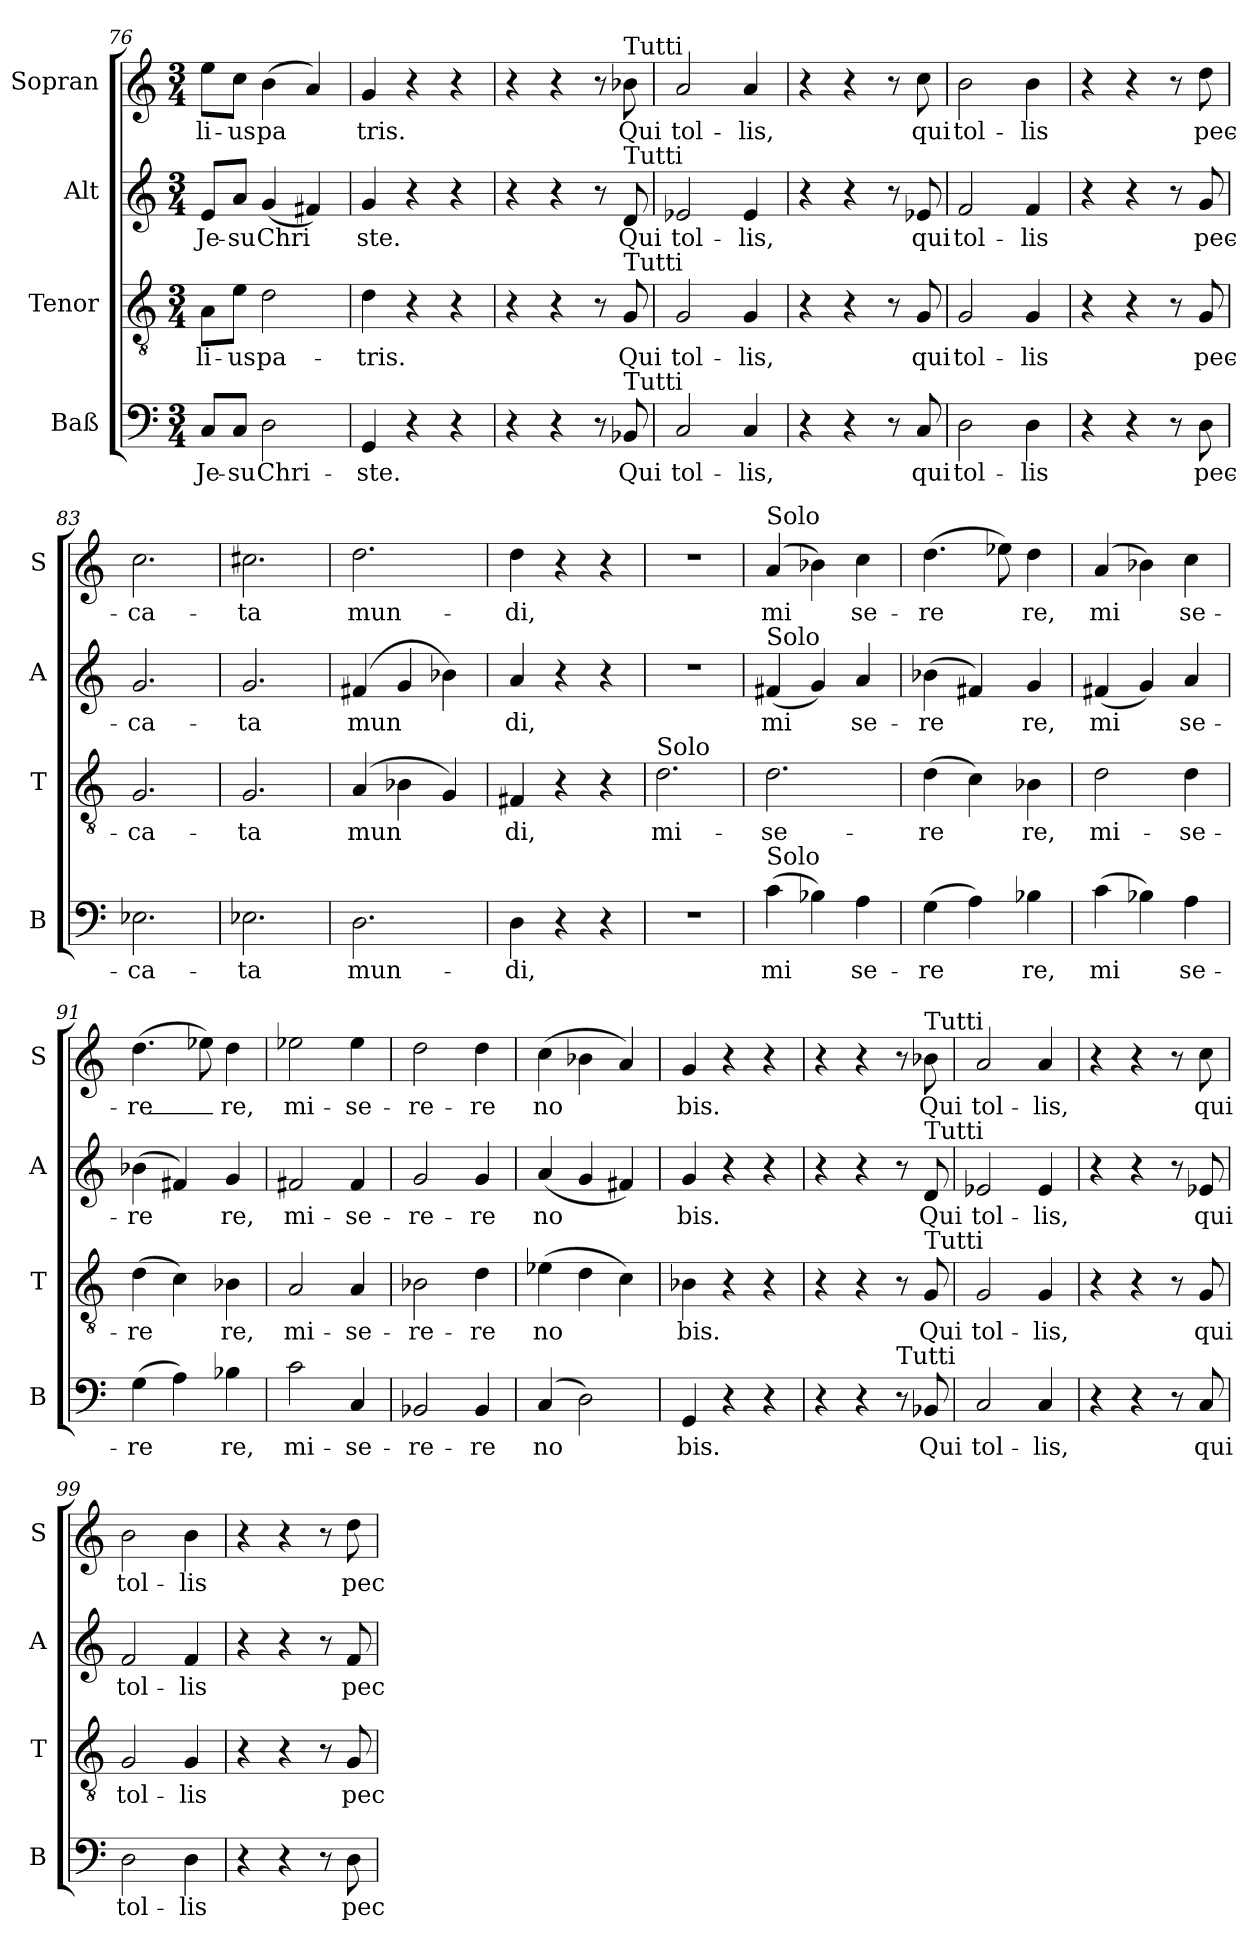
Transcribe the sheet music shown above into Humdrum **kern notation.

**kern	**text	**kern	**text	**kern	**text	**kern	**text
*part4	*part4	*part3	*part3	*part2	*part2	*part1	*part1
*staff4	*staff4	*staff3	*staff3	*staff2	*staff2	*staff1	*staff1
*I"Baß	*	*I"Tenor	*	*I"Alt	*	*I"Sopran	*
*I'B	*	*I'T	*	*I'A	*	*I'S	*
*clefF4	*	*clefGv2	*	*clefG2	*	*clefG2	*
*k[]	*	*k[]	*	*k[]	*	*k[]	*
*M3/4	*	*M3/4	*	*M3/4	*	*M3/4	*
=76	=76	=76	=76	=76	=76	=76	=76
!	!LO:LY:b	!	!LO:LY:b	!	!LO:LY:b	!	!LO:LY:b
8CL	Je-	8AL	-li-	8eL	Je-	8eeL	-li-
!	!LO:LY:b	!	!LO:LY:b	!	!LO:LY:b	!	!LO:LY:b
8CJ	-su	8eJ	-us	8aJ	-su	8ccJ	-us
!	!LO:LY:b	!	!LO:LY:b	!	!LO:LY:b	!	!LO:LY:b
2D	Chri-	2d	pa-	(<4g	Chri	(<4b	pa
.	.	.	.	4f#X)	.	4a)	.
=77	=77	=77	=77	=77	=77	=77	=77
!	!LO:LY:b	!	!LO:LY:b	!	!LO:LY:b	!	!LO:LY:b
4GG	-ste.	4d	-tris.	4g	ste.	4g	tris.
4r	.	4r	.	4r	.	4r	.
4r	.	4r	.	4r	.	4r	.
=78	=78	=78	=78	=78	=78	=78	=78
4r	.	4r	.	4r	.	4r	.
4r	.	4r	.	4r	.	4r	.
8r	.	8r	.	8r	.	8r	.
!	!	!	!	!	!	!LO:TX:a:t=Tutti	!
!	!	!	!	!LO:TX:a:t=Tutti	!	!	!
!	!	!LO:TX:a:t=Tutti	!	!	!	!	!
!LO:TX:a:t=Tutti	!	!	!	!	!	!	!
!	!LO:LY:b	!	!LO:LY:b	!	!LO:LY:b	!	!LO:LY:b
8BB-X	Qui	8G	Qui	8d	Qui	8b-X	Qui
=79	=79	=79	=79	=79	=79	=79	=79
!	!LO:LY:b	!	!LO:LY:b	!	!LO:LY:b	!	!LO:LY:b
2C	tol-	2G	tol-	2e-X	tol-	2a	tol-
!	!LO:LY:b	!	!LO:LY:b	!	!LO:LY:b	!	!LO:LY:b
4C	-lis,	4G	-lis,	4e-	-lis,	4a	-lis,
=80	=80	=80	=80	=80	=80	=80	=80
4r	.	4r	.	4r	.	4r	.
4r	.	4r	.	4r	.	4r	.
8r	.	8r	.	8r	.	8r	.
!	!LO:LY:b	!	!LO:LY:b	!	!LO:LY:b	!	!LO:LY:b
8C	qui	8G	qui	8e-X	qui	8cc	qui
=81	=81	=81	=81	=81	=81	=81	=81
!	!LO:LY:b	!	!LO:LY:b	!	!LO:LY:b	!	!LO:LY:b
2D	tol-	2G	tol-	2f	tol-	2b	tol-
!	!LO:LY:b	!	!LO:LY:b	!	!LO:LY:b	!	!LO:LY:b
4D	-lis	4G	-lis	4f	-lis	4b	-lis
=82	=82	=82	=82	=82	=82	=82	=82
4r	.	4r	.	4r	.	4r	.
4r	.	4r	.	4r	.	4r	.
8r	.	8r	.	8r	.	8r	.
!	!LO:LY:b	!	!LO:LY:b	!	!LO:LY:b	!	!LO:LY:b
8D	pec-	8G	pec-	8g	pec-	8dd	pec-
=83	=83	=83	=83	=83	=83	=83	=83
!	!LO:LY:b	!	!LO:LY:b	!	!LO:LY:b	!	!LO:LY:b
2.E-X	-ca-	2.G	-ca-	2.g	-ca-	2.cc	-ca-
=84	=84	=84	=84	=84	=84	=84	=84
!	!LO:LY:b	!	!LO:LY:b	!	!LO:LY:b	!	!LO:LY:b
2.E-X	-ta	2.G	-ta	2.g	-ta	2.cc#X	-ta
=85	=85	=85	=85	=85	=85	=85	=85
!	!LO:LY:b	!	!LO:LY:b	!	!LO:LY:b	!	!LO:LY:b
2.D	mun-	(>4A	mun	(<4f#X	mun	2.dd	mun-
.	.	4B-X	.	4g	.	.	.
.	.	4G)	.	4b-X)	.	.	.
!!LO:LB:g=z
=86	=86	=86	=86	=86	=86	=86	=86
!	!LO:LY:b	!	!LO:LY:b	!	!LO:LY:b	!	!LO:LY:b
4D	-di,	4F#X	di,	4a	di,	4dd	-di,
4r	.	4r	.	4r	.	4r	.
4r	.	4r	.	4r	.	4r	.
=87	=87	=87	=87	=87	=87	=87	=87
!	!	!LO:TX:a:t=Solo	!	!	!	!	!
!LO:N:vis=2	!	!	!LO:LY:b	!LO:N:vis=2	!	!LO:N:vis=2	!
2.r	.	2.d	mi-	2.r	.	2.r	.
=88	=88	=88	=88	=88	=88	=88	=88
!	!	!	!	!	!	!LO:TX:a:t=Solo	!
!	!	!	!	!LO:TX:a:t=Solo	!	!	!
!LO:TX:a:t=Solo	!	!	!	!	!	!	!
!	!LO:LY:b	!	!LO:LY:b	!	!LO:LY:b	!	!LO:LY:b
(>4c	mi	2.d	-se-	(<4f#X	mi	(<4a	mi
4B-X)	.	.	.	4g)	.	4b-X)	.
!	!LO:LY:b	!	!	!	!LO:LY:b	!	!LO:LY:b
4A	se-	.	.	4a	se-	4cc	se-
=89	=89	=89	=89	=89	=89	=89	=89
!	!LO:LY:b	!	!LO:LY:b	!	!LO:LY:b	!	!LO:LY:b
(>4G	-re	(>4d	-re	(<4b-X	-re	(>4.dd	-re
4A)	.	4c)	.	4f#X)	.	.	.
.	.	.	.	.	.	8ee-X)	.
!	!LO:LY:b	!	!LO:LY:b	!	!LO:LY:b	!	!LO:LY:b
4B-X	re,	4B-X	re,	4g	re,	4dd	re,
=90	=90	=90	=90	=90	=90	=90	=90
!	!LO:LY:b	!	!LO:LY:b	!	!LO:LY:b	!	!LO:LY:b
(>4c	mi	2d	mi-	(<4f#X	mi	(<4a	mi
4B-X)	.	.	.	4g)	.	4b-X)	.
!	!LO:LY:b	!	!LO:LY:b	!	!LO:LY:b	!	!LO:LY:b
4A	se-	4d	-se-	4a	se-	4cc	se-
=91	=91	=91	=91	=91	=91	=91	=91
!	!LO:LY:b	!	!LO:LY:b	!	!LO:LY:b	!	!LO:LY:b
(>4G	-re	(>4d	-re	(<4b-X	-re	(>4.dd	-re_-
4A)	.	4c)	.	4f#X)	.	.	.
.	.	.	.	.	.	8ee-X)	.
!	!LO:LY:b	!	!LO:LY:b	!	!LO:LY:b	!	!LO:LY:b
4B-X	re,	4B-X	re,	4g	re,	4dd	-re,
=92	=92	=92	=92	=92	=92	=92	=92
!	!LO:LY:b	!	!LO:LY:b	!	!LO:LY:b	!	!LO:LY:b
2c	mi-	2A	mi-	2f#X	mi-	2ee-X	mi-
!	!LO:LY:b	!	!LO:LY:b	!	!LO:LY:b	!	!LO:LY:b
4C	-se-	4A	-se-	4f#	-se-	4ee-	-se-
=93	=93	=93	=93	=93	=93	=93	=93
!	!LO:LY:b	!	!LO:LY:b	!	!LO:LY:b	!	!LO:LY:b
2BB-X	-re-	2B-X	-re-	2g	-re-	2dd	-re-
!	!LO:LY:b	!	!LO:LY:b	!	!LO:LY:b	!	!LO:LY:b
4BB-	-re	4d	-re	4g	-re	4dd	-re
=94	=94	=94	=94	=94	=94	=94	=94
!	!LO:LY:b	!	!LO:LY:b	!	!LO:LY:b	!	!LO:LY:b
(<4C	no	(>4e-X	no	(<4a	no	(>4cc	no
2D)	.	4d	.	4g	.	4b-X	.
.	.	4c)	.	4f#X)	.	4a)	.
=95	=95	=95	=95	=95	=95	=95	=95
!	!LO:LY:b	!	!LO:LY:b	!	!LO:LY:b	!	!LO:LY:b
4GG	bis.	4B-X	bis.	4g	bis.	4g	bis.
4r	.	4r	.	4r	.	4r	.
4r	.	4r	.	4r	.	4r	.
=96	=96	=96	=96	=96	=96	=96	=96
4r	.	4r	.	4r	.	4r	.
4r	.	4r	.	4r	.	4r	.
!LO:TX:a:t=Tutti	!	!	!	!	!	!	!
8r	.	8r	.	8r	.	8r	.
!	!	!	!	!	!	!LO:TX:a:t=Tutti	!
!	!	!	!	!LO:TX:a:t=Tutti	!	!	!
!	!	!LO:TX:a:t=Tutti	!	!	!	!	!
!	!LO:LY:b	!	!LO:LY:b	!	!LO:LY:b	!	!LO:LY:b
8BB-X	Qui	8G	Qui	8d	Qui	8b-X	Qui
=97	=97	=97	=97	=97	=97	=97	=97
!	!LO:LY:b	!	!LO:LY:b	!	!LO:LY:b	!	!LO:LY:b
2C	tol-	2G	tol-	2e-X	tol-	2a	tol-
!	!LO:LY:b	!	!LO:LY:b	!	!LO:LY:b	!	!LO:LY:b
4C	-lis,	4G	-lis,	4e-	-lis,	4a	-lis,
=98	=98	=98	=98	=98	=98	=98	=98
4r	.	4r	.	4r	.	4r	.
4r	.	4r	.	4r	.	4r	.
8r	.	8r	.	8r	.	8r	.
!	!LO:LY:b	!	!LO:LY:b	!	!LO:LY:b	!	!LO:LY:b
8C	qui	8G	qui	8e-X	qui	8cc	qui
=99	=99	=99	=99	=99	=99	=99	=99
!	!LO:LY:b	!	!LO:LY:b	!	!LO:LY:b	!	!LO:LY:b
2D	tol-	2G	tol-	2f	tol-	2b	tol-
!	!LO:LY:b	!	!LO:LY:b	!	!LO:LY:b	!	!LO:LY:b
4D	-lis	4G	-lis	4f	-lis	4b	-lis
=100	=100	=100	=100	=100	=100	=100	=100
4r	.	4r	.	4r	.	4r	.
4r	.	4r	.	4r	.	4r	.
8r	.	8r	.	8r	.	8r	.
!	!LO:LY:b	!	!LO:LY:b	!	!LO:LY:b	!	!LO:LY:b
8D	pec-	8G	pec-	8f	pec-	8dd	pec-
=	=	=	=	=	=	=	=
*-	*-	*-	*-	*-	*-	*-	*-
